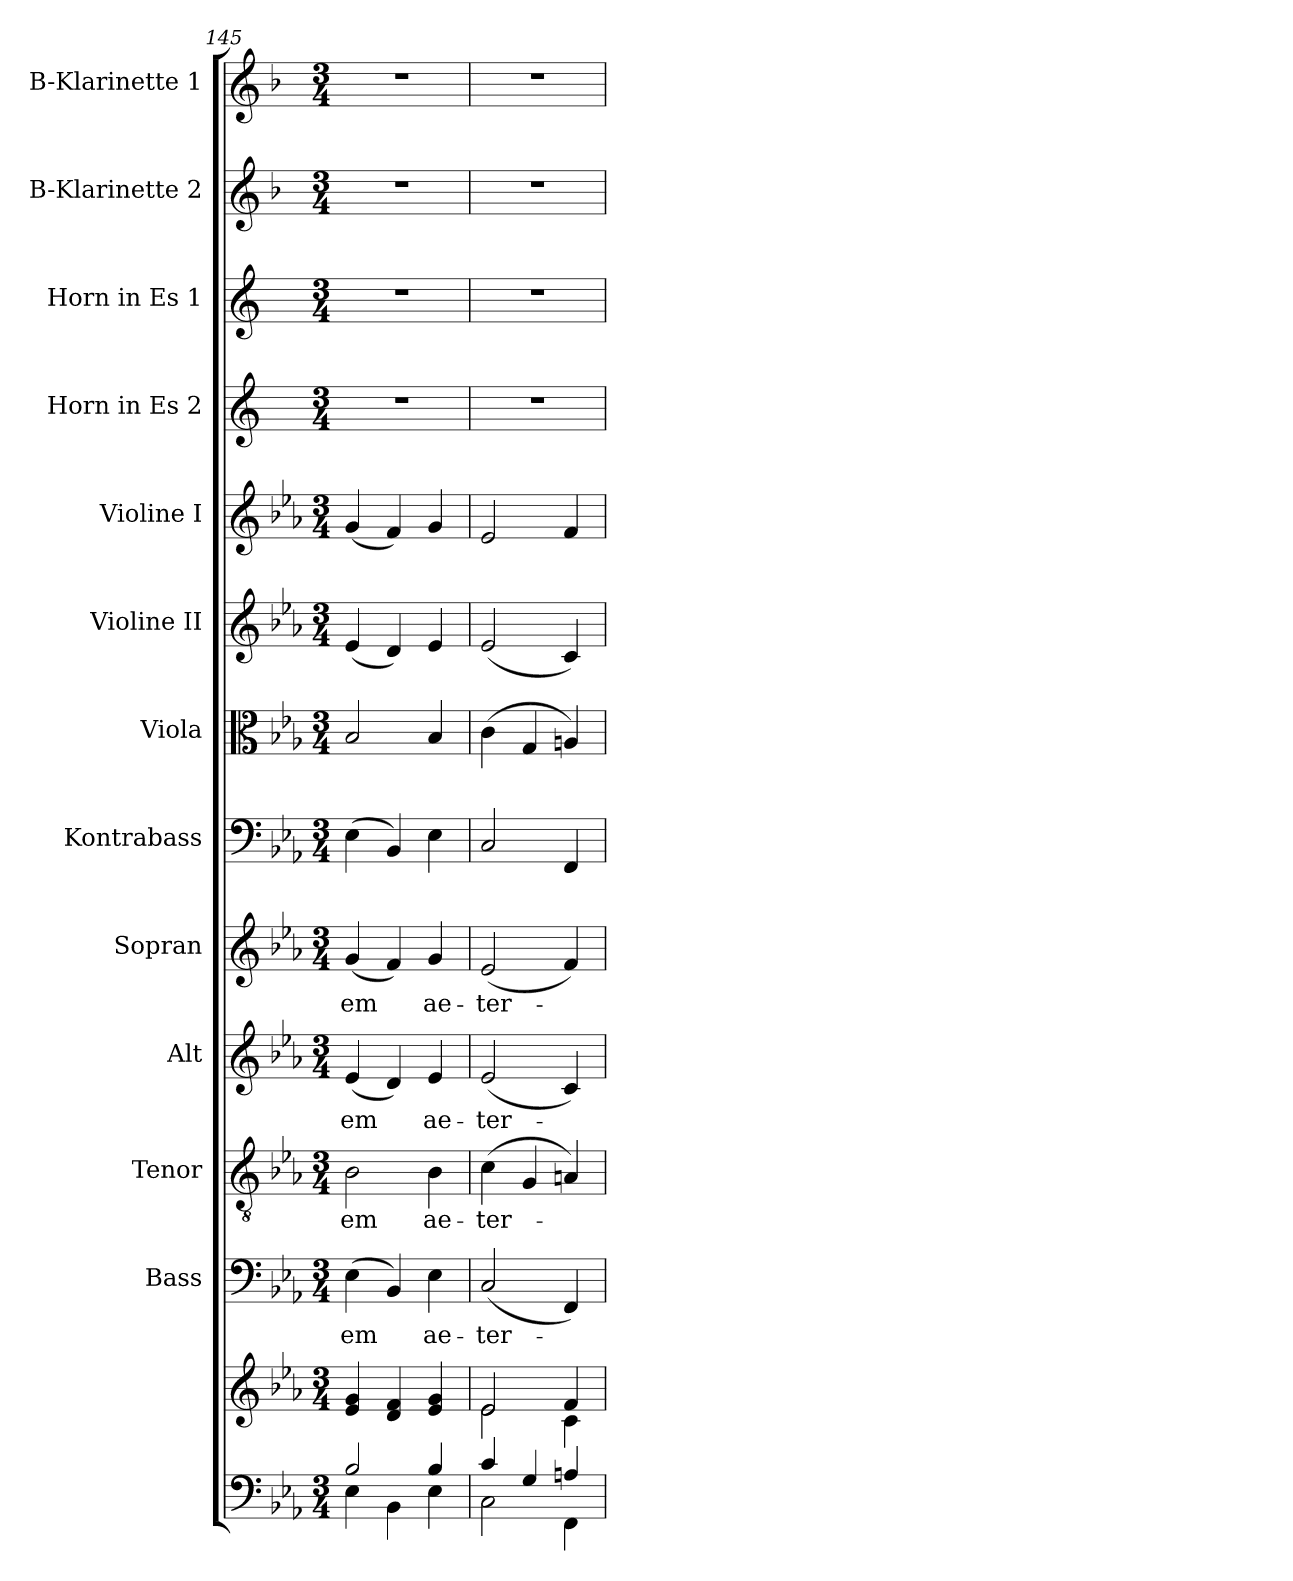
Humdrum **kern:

**kern	**kern	**kern	**text	**kern	**text	**kern	**text	**kern	**text	**kern	**kern	**kern	**kern	**kern	**kern	**kern	**kern
*part13	*part13	*part12	*part12	*part11	*part11	*part10	*part10	*part9	*part9	*part8	*part7	*part6	*part5	*part4	*part3	*part2	*part1
*staff14	*staff13	*staff12	*staff12	*staff11	*staff11	*staff10	*staff10	*staff9	*staff9	*staff8	*staff7	*staff6	*staff5	*staff4	*staff3	*staff2	*staff1
*	*	*I"Bass	*	*I"Tenor	*	*I"Alt	*	*I"Sopran	*	*I"Kontrabass	*I"Viola	*I"Violine II	*I"Violine I	*I"Horn in Es 2	*I"Horn in Es 1	*I"B-Klarinette 2	*I"B-Klarinette 1
*	*	*I'B.	*	*I'T.	*	*I'A.	*	*I'S.	*	*I'Kb.	*I'Vla.	*I'Vl. II	*I'Vl. I	*	*	*I'B Kl. 2	*I'B Kl. 1
*clefF4	*clefG2	*clefF4	*	*clefGv2	*	*clefG2	*	*clefG2	*	*clefF4	*clefC3	*clefG2	*clefG2	*clefG2	*clefG2	*clefG2	*clefG2
*	*	*	*	*	*	*	*	*	*	*ITrd7c12	*	*	*	*ITrd5c9	*ITrd5c9	*ITrd1c2	*ITrd1c2
*k[b-e-a-]	*k[b-e-a-]	*k[b-e-a-]	*	*k[b-e-a-]	*	*k[b-e-a-]	*	*k[b-e-a-]	*	*k[b-e-a-]	*k[b-e-a-]	*k[b-e-a-]	*k[b-e-a-]	*k[b-e-a-]	*k[b-e-a-]	*k[b-e-a-]	*k[b-e-a-]
*E-:	*E-:	*E-:	*	*E-:	*	*E-:	*	*E-:	*	*E-:	*E-:	*E-:	*E-:	*E-:	*E-:	*E-:	*E-:
*M3/4	*M3/4	*M3/4	*	*M3/4	*	*M3/4	*	*M3/4	*	*M3/4	*M3/4	*M3/4	*M3/4	*M3/4	*M3/4	*M3/4	*M3/4
=145	=145	=145	=145	=145	=145	=145	=145	=145	=145	=145	=145	=145	=145	=145	=145	=145	=145
*^	*	*	*	*	*	*	*	*	*	*	*	*	*	*	*	*	*
!	!	!	!	!LO:LY:b	!	!LO:LY:b	!	!LO:LY:b	!	!LO:LY:b	!	!	!	!	!	!	!	!
2B-/	4E-\	4e-/ 4g/	(>4E-\	-em	2B-\	-em	(<4e-/	-em	(<4g/	-em	(>4EE-\	2B-/	(<4e-/	(<4g/	2.r	2.r	2.r	2.r
.	4BB-\	4d/ 4f/	4BB-/)	.	.	.	4d/)	.	4f/)	.	4BBB-/)	.	4d/)	4f/)	.	.	.	.
!	!	!	!	!LO:LY:b	!	!LO:LY:b	!	!LO:LY:b	!	!LO:LY:b	!	!	!	!	!	!	!	!
4B-/	4E-\	4e-/ 4g/	4E-\	ae-	4B-\	ae-	4e-/	ae-	4g/	ae-	4EE-\	4B-/	4e-/	4g/	.	.	.	.
!!LO:PB:g=z
=146	=146	=146	=146	=146	=146	=146	=146	=146	=146	=146	=146	=146	=146	=146	=146	=146	=146	=146
*	*	*^	*	*	*	*	*	*	*	*	*	*	*	*	*	*	*	*
!	!	!	!	!	!LO:LY:b	!	!LO:LY:b	!	!LO:LY:b	!	!LO:LY:b	!	!	!	!	!	!	!	!
4c/	2C\	2e-/	2e-\	(<2C/	-ter-	(>4c\	-ter-	(<2e-/	-ter-	(<2e-/	-ter-	2CC/	(>4c\	(<2e-/	2e-/	2.r	2.r	2.r	2.r
4G/	.	.	.	.	.	4G/	.	.	.	.	.	.	4G/	.	.	.	.	.	.
4An/	4FF\	4f/	4c\	4FF/)	.	4An/)	.	4c/)	.	4f/)	.	4FFF/	4An/)	4c/)	4f/	.	.	.	.
*v	*v	*	*	*	*	*	*	*	*	*	*	*	*	*	*	*	*	*	*
*	*v	*v	*	*	*	*	*	*	*	*	*	*	*	*	*	*	*	*
=	=	=	=	=	=	=	=	=	=	=	=	=	=	=	=	=	=
*-	*-	*-	*-	*-	*-	*-	*-	*-	*-	*-	*-	*-	*-	*-	*-	*-	*-
